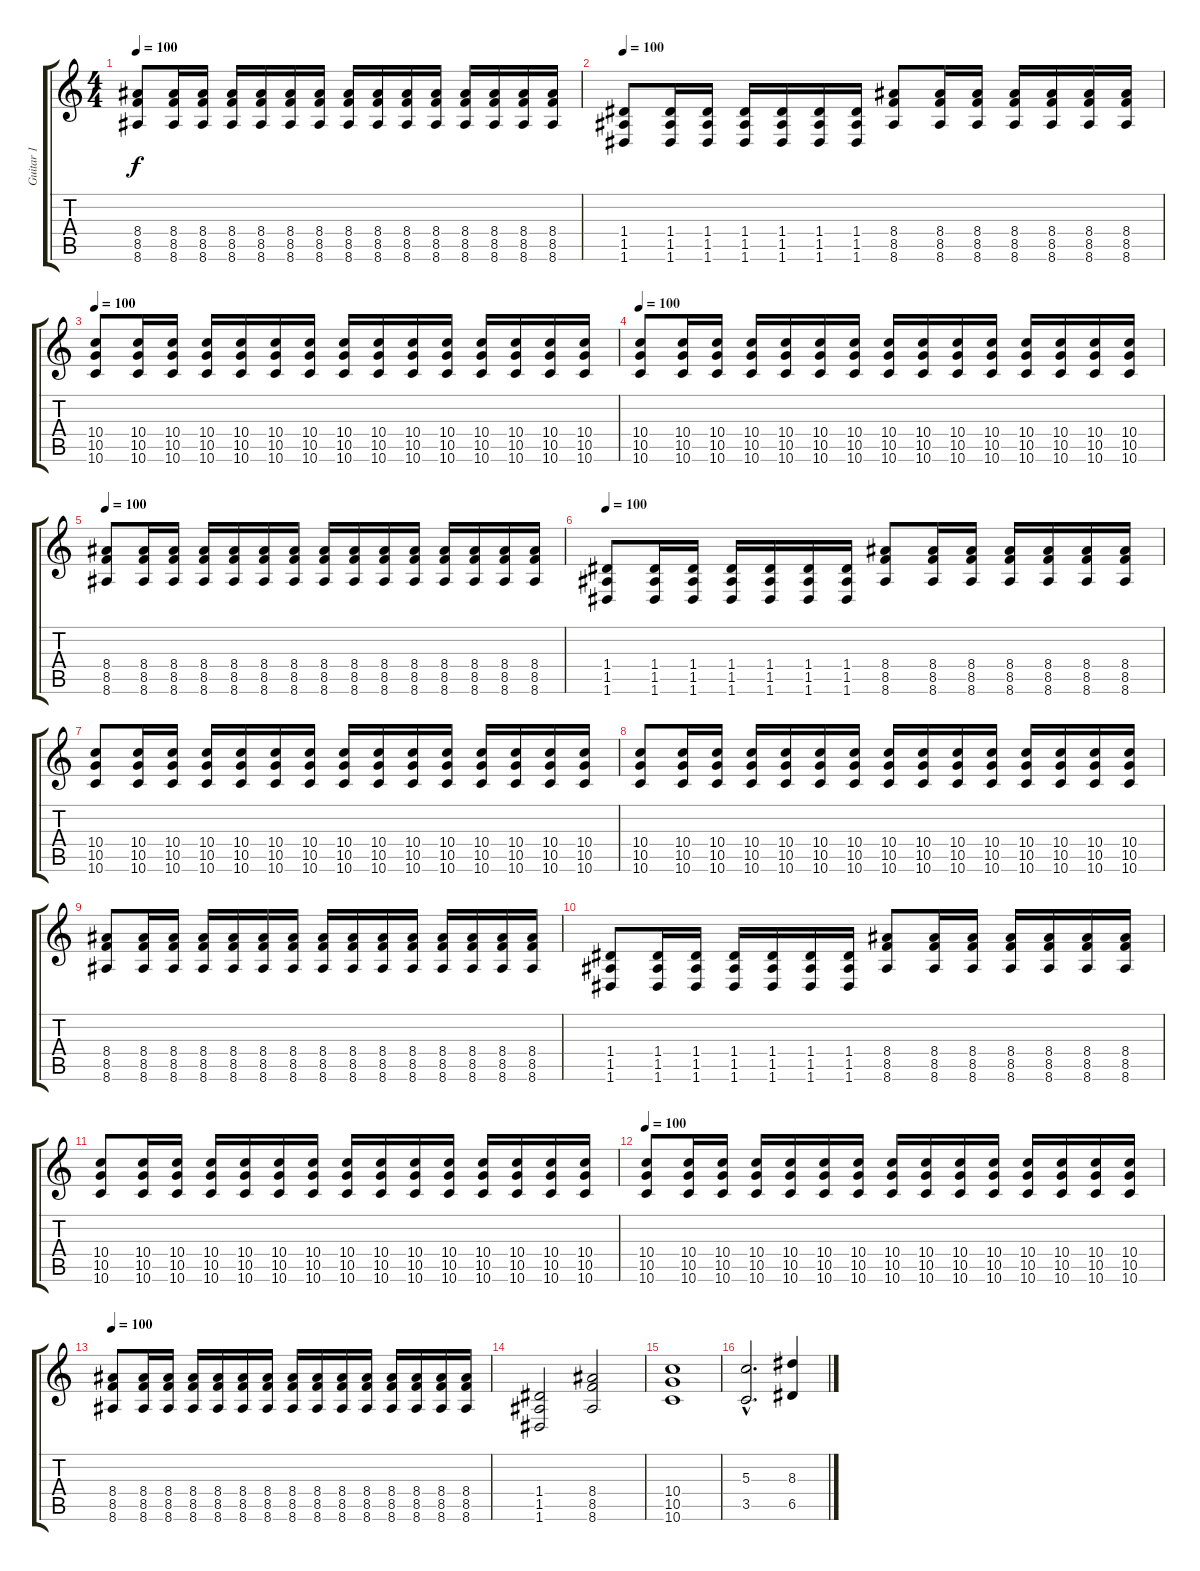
\track ("Guitar 1" "Guitar 1") {instrument distortionguitar}
\staff {score tabs}
\tuning (E4 B3 G3 D3 A2 D2) {hide}
\ts (4 4)
\tempo 100
\clef g2
\ks c
(8.4 8.5 8.6).8{dy f} (8.4 8.5 8.6).16 (8.4 8.5 8.6).16 (8.4 8.5 8.6).16 (8.4 8.5 8.6).16 (8.4 8.5 8.6).16 (8.4 8.5 8.6).16 (8.4 8.5 8.6).16 (8.4 8.5 8.6).16 (8.4 8.5 8.6).16 (8.4 8.5 8.6).16 (8.4 8.5 8.6).16 (8.4 8.5 8.6).16 (8.4 8.5 8.6).16 (8.4 8.5 8.6).16 |
\tempo 100
(1.4 1.5 1.6).8 (1.4 1.5 1.6).16 (1.4 1.5 1.6).16 (1.4 1.5 1.6).16 (1.4 1.5 1.6).16 (1.4 1.5 1.6).16 (1.4 1.5 1.6).16 (8.4 8.5 8.6).8 (8.4 8.5 8.6).16 (8.4 8.5 8.6).16 (8.4 8.5 8.6).16 (8.4 8.5 8.6).16 (8.4 8.5 8.6).16 (8.4 8.5 8.6).16 |
\tempo 100
(10.4 10.5 10.6).8 (10.4 10.5 10.6).16 (10.4 10.5 10.6).16 (10.4 10.5 10.6).16 (10.4 10.5 10.6).16 (10.4 10.5 10.6).16 (10.4 10.5 10.6).16 (10.4 10.5 10.6).16 (10.4 10.5 10.6).16 (10.4 10.5 10.6).16 (10.4 10.5 10.6).16 (10.4 10.5 10.6).16 (10.4 10.5 10.6).16 (10.4 10.5 10.6).16 (10.4 10.5 10.6).16 |
\tempo 100
(10.4 10.5 10.6).8 (10.4 10.5 10.6).16 (10.4 10.5 10.6).16 (10.4 10.5 10.6).16 (10.4 10.5 10.6).16 (10.4 10.5 10.6).16 (10.4 10.5 10.6).16 (10.4 10.5 10.6).16 (10.4 10.5 10.6).16 (10.4 10.5 10.6).16 (10.4 10.5 10.6).16 (10.4 10.5 10.6).16 (10.4 10.5 10.6).16 (10.4 10.5 10.6).16 (10.4 10.5 10.6).16 |
\tempo 100
(8.4 8.5 8.6).8 (8.4 8.5 8.6).16 (8.4 8.5 8.6).16 (8.4 8.5 8.6).16 (8.4 8.5 8.6).16 (8.4 8.5 8.6).16 (8.4 8.5 8.6).16 (8.4 8.5 8.6).16 (8.4 8.5 8.6).16 (8.4 8.5 8.6).16 (8.4 8.5 8.6).16 (8.4 8.5 8.6).16 (8.4 8.5 8.6).16 (8.4 8.5 8.6).16 (8.4 8.5 8.6).16 |
\tempo 100
(1.4 1.5 1.6).8 (1.4 1.5 1.6).16 (1.4 1.5 1.6).16 (1.4 1.5 1.6).16 (1.4 1.5 1.6).16 (1.4 1.5 1.6).16 (1.4 1.5 1.6).16 (8.4 8.5 8.6).8 (8.4 8.5 8.6).16 (8.4 8.5 8.6).16 (8.4 8.5 8.6).16 (8.4 8.5 8.6).16 (8.4 8.5 8.6).16 (8.4 8.5 8.6).16 |
(10.4 10.5 10.6).8 (10.4 10.5 10.6).16 (10.4 10.5 10.6).16 (10.4 10.5 10.6).16 (10.4 10.5 10.6).16 (10.4 10.5 10.6).16 (10.4 10.5 10.6).16 (10.4 10.5 10.6).16 (10.4 10.5 10.6).16 (10.4 10.5 10.6).16 (10.4 10.5 10.6).16 (10.4 10.5 10.6).16 (10.4 10.5 10.6).16 (10.4 10.5 10.6).16 (10.4 10.5 10.6).16 |
(10.4 10.5 10.6).8 (10.4 10.5 10.6).16 (10.4 10.5 10.6).16 (10.4 10.5 10.6).16 (10.4 10.5 10.6).16 (10.4 10.5 10.6).16 (10.4 10.5 10.6).16 (10.4 10.5 10.6).16 (10.4 10.5 10.6).16 (10.4 10.5 10.6).16 (10.4 10.5 10.6).16 (10.4 10.5 10.6).16 (10.4 10.5 10.6).16 (10.4 10.5 10.6).16 (10.4 10.5 10.6).16 |
(8.4 8.5 8.6).8 (8.4 8.5 8.6).16 (8.4 8.5 8.6).16 (8.4 8.5 8.6).16 (8.4 8.5 8.6).16 (8.4 8.5 8.6).16 (8.4 8.5 8.6).16 (8.4 8.5 8.6).16 (8.4 8.5 8.6).16 (8.4 8.5 8.6).16 (8.4 8.5 8.6).16 (8.4 8.5 8.6).16 (8.4 8.5 8.6).16 (8.4 8.5 8.6).16 (8.4 8.5 8.6).16 |
(1.4 1.5 1.6).8 (1.4 1.5 1.6).16 (1.4 1.5 1.6).16 (1.4 1.5 1.6).16 (1.4 1.5 1.6).16 (1.4 1.5 1.6).16 (1.4 1.5 1.6).16 (8.4 8.5 8.6).8 (8.4 8.5 8.6).16 (8.4 8.5 8.6).16 (8.4 8.5 8.6).16 (8.4 8.5 8.6).16 (8.4 8.5 8.6).16 (8.4 8.5 8.6).16 |
(10.4 10.5 10.6).8 (10.4 10.5 10.6).16 (10.4 10.5 10.6).16 (10.4 10.5 10.6).16 (10.4 10.5 10.6).16 (10.4 10.5 10.6).16 (10.4 10.5 10.6).16 (10.4 10.5 10.6).16 (10.4 10.5 10.6).16 (10.4 10.5 10.6).16 (10.4 10.5 10.6).16 (10.4 10.5 10.6).16 (10.4 10.5 10.6).16 (10.4 10.5 10.6).16 (10.4 10.5 10.6).16 |
\tempo 100
(10.4 10.5 10.6).8 (10.4 10.5 10.6).16 (10.4 10.5 10.6).16 (10.4 10.5 10.6).16 (10.4 10.5 10.6).16 (10.4 10.5 10.6).16 (10.4 10.5 10.6).16 (10.4 10.5 10.6).16 (10.4 10.5 10.6).16 (10.4 10.5 10.6).16 (10.4 10.5 10.6).16 (10.4 10.5 10.6).16 (10.4 10.5 10.6).16 (10.4 10.5 10.6).16 (10.4 10.5 10.6).16 |
\tempo 100
(8.4 8.5 8.6).8 (8.4 8.5 8.6).16 (8.4 8.5 8.6).16 (8.4 8.5 8.6).16 (8.4 8.5 8.6).16 (8.4 8.5 8.6).16 (8.4 8.5 8.6).16 (8.4 8.5 8.6).16 (8.4 8.5 8.6).16 (8.4 8.5 8.6).16 (8.4 8.5 8.6).16 (8.4 8.5 8.6).16 (8.4 8.5 8.6).16 (8.4 8.5 8.6).16 (8.4 8.5 8.6).16 |
(1.4 1.5 1.6).2 (8.4 8.5 8.6).2 |
(10.4 10.5 10.6).1 |
(5.3{hac} 3.5{hac}).2{d} (8.3 6.5).4
